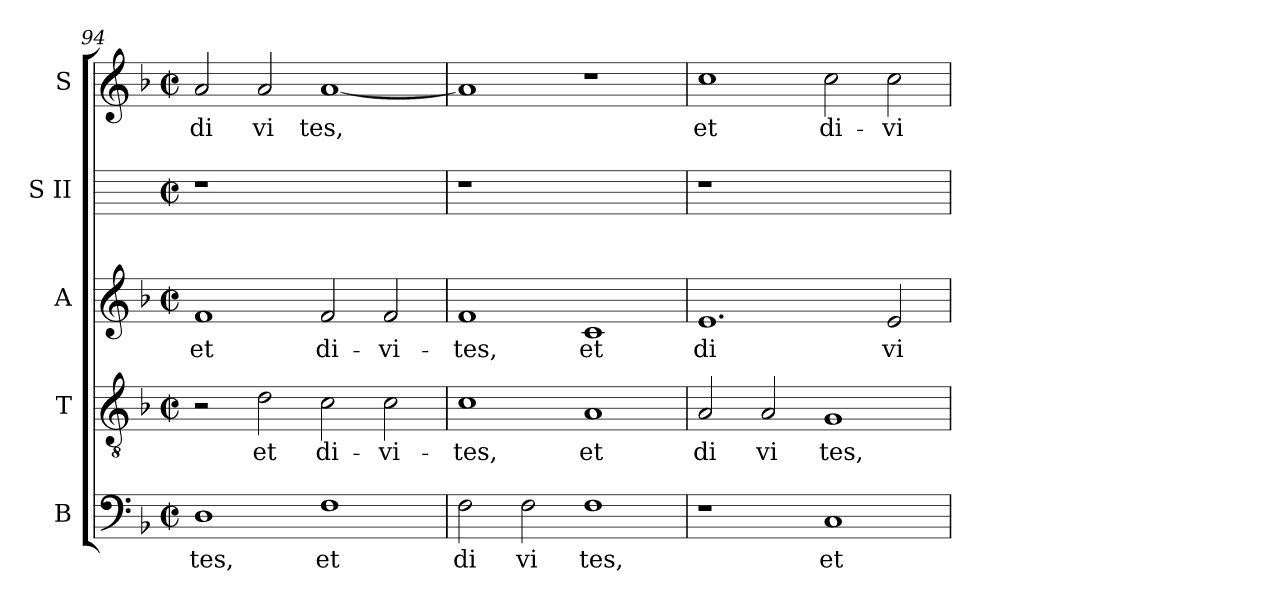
**kern	**text	**kern	**text	**kern	**text	**kern	**kern	**text
*part5	*part5	*part4	*part4	*part3	*part3	*part2	*part1	*part1
*staff5	*staff5	*staff4	*staff4	*staff3	*staff3	*staff2	*staff1	*staff1
*I"B	*	*I"T	*	*I"A	*	*I"S II	*I"S	*
*I'B	*	*I'T	*	*I'A	*	*	*I'S	*
*clefF4	*	*clefGv2	*	*clefG2	*	*	*clefG2	*
*k[b-]	*	*k[b-]	*	*k[b-]	*	*k[]	*k[b-]	*
*F:	*	*F:	*	*F:	*	*C:	*F:	*
*M2/2	*	*M2/2	*	*M2/2	*	*M2/2	*M2/2	*
*met(c|)	*	*met(c|)	*	*met(c|)	*	*met(c|)	*met(c|)	*
=94	=94	=94	=94	=94	=94	=94	=94	=94
!	!LO:LY:b:cj	!	!	!	!LO:LY:b:cj	!	!	!LO:LY:b:cj
1D	-tes,	2r	.	1f	et	1r	2a/	di
!	!	!	!LO:LY:b:cj	!	!	!	!	!LO:LY:b:cj
.	.	2d\	et	.	.	.	2a/	vi
!	!LO:LY:b:cj	!	!LO:LY:b:cj	!	!LO:LY:b:cj	!	!	!LO:LY:b:cj
1F	et	2c\	di-	2f/	di-	1ryy	[<1a	tes,
!	!	!	!LO:LY:b:cj	!	!LO:LY:b:cj	!	!	!
.	.	2c\	-vi-	2f/	-vi-	.	.	.
!!LO:PB:g=z
=95	=95	=95	=95	=95	=95	=95	=95	=95
!	!LO:LY:b:cj	!	!LO:LY:b:cj	!	!LO:LY:b:cj	!	!	!LO:LY:b:cj
2F\	di	1c	-tes,	1f	-tes,	1r	1a]	.
!	!LO:LY:b:cj	!	!	!	!	!	!	!
2F\	vi	.	.	.	.	.	.	.
!	!LO:LY:b:cj	!	!LO:LY:b:cj	!	!LO:LY:b:cj	!	!	!
1F	tes,	1A	et	1c	et	1ryy	1r	.
=96	=96	=96	=96	=96	=96	=96	=96	=96
!	!	!	!LO:LY:b:cj	!	!LO:LY:b:cj	!	!	!LO:LY:b:cj
1r	.	2A/	di	1.e	di	1r	1cc	et
!	!	!	!LO:LY:b:cj	!	!	!	!	!
.	.	2A/	vi	.	.	.	.	.
!	!LO:LY:b:cj	!	!LO:LY:b:cj	!	!	!	!	!LO:LY:b:cj
1C	et	1G	tes,	.	.	1ryy	2cc\	di-
!	!	!	!	!	!LO:LY:b:cj	!	!	!LO:LY:b:cj
.	.	.	.	2e/	vi	.	2cc\	-vi-
=	=	=	=	=	=	=	=	=
*-	*-	*-	*-	*-	*-	*-	*-	*-
